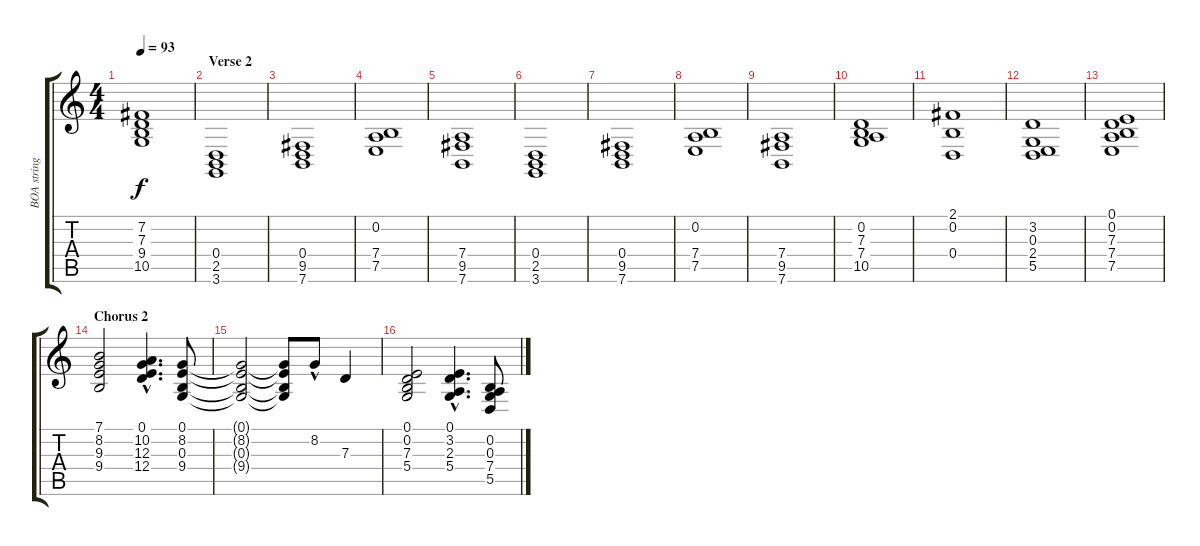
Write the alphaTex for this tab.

\track ("BOA strings" "BOA string") {instrument stringensemble1}
\staff {score tabs}
\tuning (E4 B3 G3 D3 A2 E2) {hide}
\ts (4 4)
\tempo 93
\clef g2
\ks c
(7.2{t} 7.3{t} 9.4{t} 10.5{t}).1{dy f} |
\section ("" "Verse 2")
(0.4 2.5 3.6).1 |
(0.4 9.5 7.6).1 |
(0.2 7.4 7.5).1 |
(7.4 9.5 7.6).1 |
(0.4 2.5 3.6).1 |
(0.4 9.5 7.6).1 |
(0.2 7.4 7.5).1 |
(7.4 9.5 7.6).1 |
(0.2 7.3 7.4 10.5).1 |
(2.1 0.2 0.4).1 |
(3.2 0.3 2.4 5.5).1 |
(0.1 0.2 7.3 7.4 7.5).1 |
\section ("" "Chorus 2")
(7.1 8.2 9.3 9.4).2 (0.1{hac} 10.2{hac} 12.3{hac} 12.4{hac}).4{d} (0.1 8.2 0.3 9.4).8 |
(0.1{t} 8.2{t} 0.3{t} 9.4{t}).2 (0.1{t} 8.2{t} 0.3{t} 9.4{t}).8 8.2{hac}.8 7.3.4 |
(0.1 0.2 7.3 5.4).2 (0.1{hac} 3.2{hac} 2.3{hac} 5.4{hac}).4{d} (0.2 0.3 7.4 5.5).8
